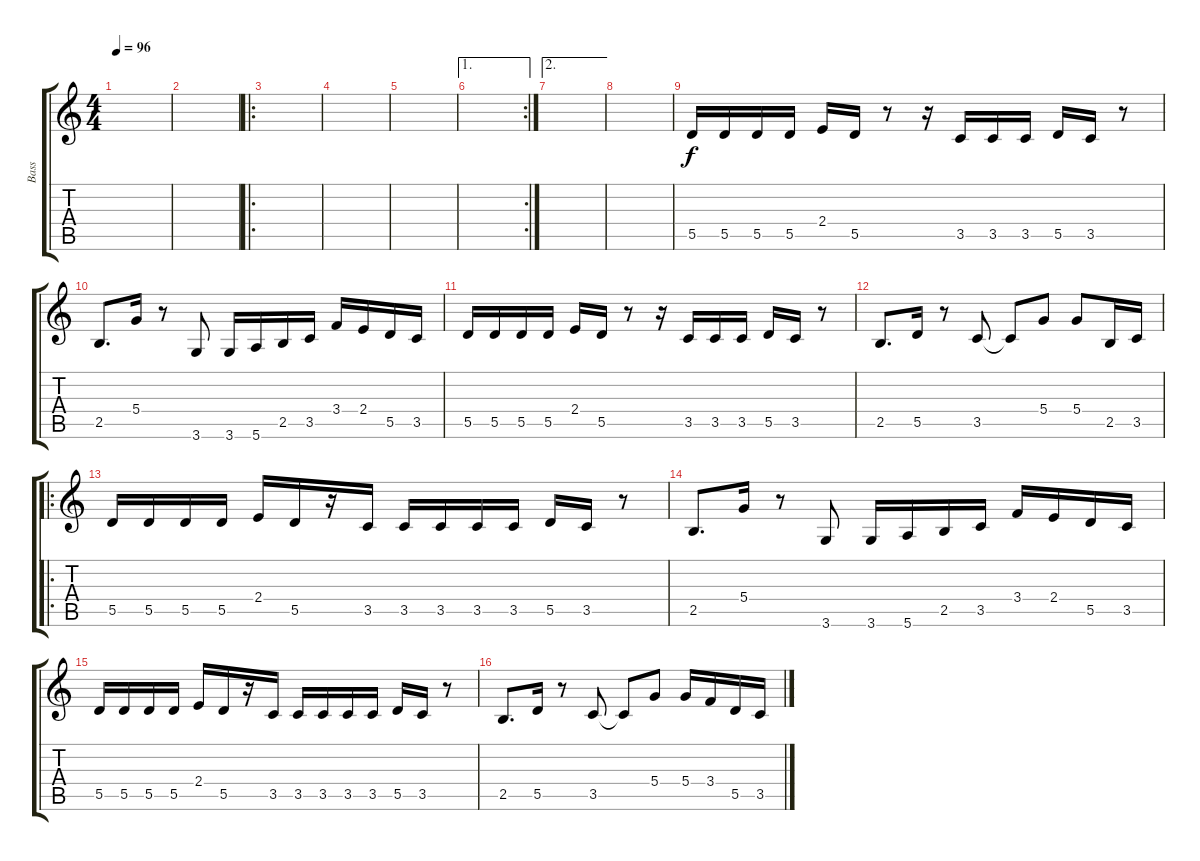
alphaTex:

\track ("Bass" "Bass") {instrument slapbass1}
\staff {score tabs}
\tuning (E4 B3 G3 D3 A2 E2) {hide}
\ts (4 4)
\tempo 96
\clef g2
\ks c
|
|
\ro
|
|
|
\ae 1
\rc 2
|
\ae 2
|
|
5.5.16 5.5.16 5.5.16 5.5.16 2.4.16 5.5.16 r.8 r.16 3.5.16 3.5.16 3.5.16 5.5.16 3.5.16 r.8 |
2.5.8{d} 5.4.16 r.8 3.6.8 3.6.16 5.6.16 2.5.16 3.5.16 3.4.16 2.4.16 5.5.16 3.5.16 |
5.5.16 5.5.16 5.5.16 5.5.16 2.4.16 5.5.16 r.8 r.16 3.5.16 3.5.16 3.5.16 5.5.16 3.5.16 r.8 |
2.5.8{d} 5.5.16 r.8 3.5.8 3.5{t}.8 5.4.8 5.4.8 2.5.16 3.5.16 |
\ro
5.5.16 5.5.16 5.5.16 5.5.16 2.4.16 5.5.16 r.16 3.5.16 3.5.16 3.5.16 3.5.16 3.5.16 5.5.16 3.5.16 r.8 |
2.5.8{d} 5.4.16 r.8 3.6.8 3.6.16 5.6.16 2.5.16 3.5.16 3.4.16 2.4.16 5.5.16 3.5.16 |
5.5.16 5.5.16 5.5.16 5.5.16 2.4.16 5.5.16 r.16 3.5.16 3.5.16 3.5.16 3.5.16 3.5.16 5.5.16 3.5.16 r.8 |
2.5.8{d} 5.5.16 r.8 3.5.8 3.5{t}.8 5.4.8 5.4.16 3.4.16 5.5.16 3.5.16
